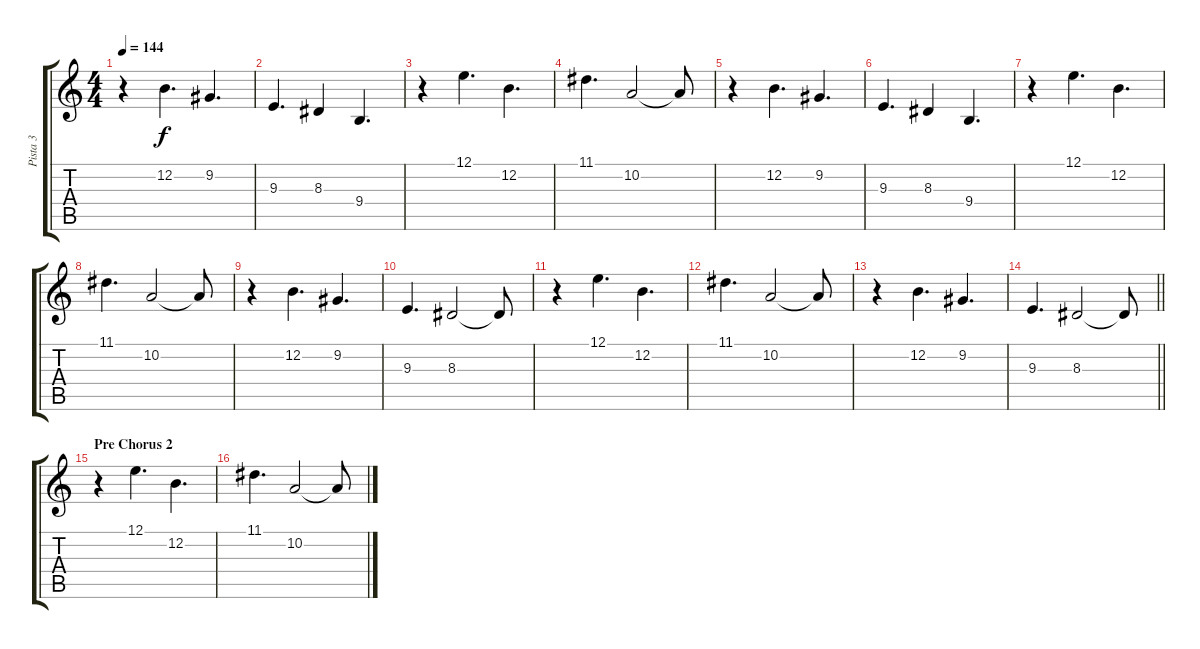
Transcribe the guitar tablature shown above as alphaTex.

\track ("Pista 3" "Pista 3") {instrument synthstrings1}
\staff {score tabs}
\tuning (E4 B3 G3 D3 A2 E2) {hide}
\ts (4 4)
\tempo 144
\clef g2
\ks c
r.4{dy f} 12.2.4{d} 9.2.4{d} |
9.3.4{d} 8.3.4 9.4.4{d} |
r.4 12.1.4{d} 12.2.4{d} |
11.1.4{d} 10.2.2 10.2{t}.8 |
r.4 12.2.4{d} 9.2.4{d} |
9.3.4{d} 8.3.4 9.4.4{d} |
r.4 12.1.4{d} 12.2.4{d} |
11.1.4{d} 10.2.2 10.2{t}.8 |
r.4 12.2.4{d} 9.2.4{d} |
9.3.4{d} 8.3.2 8.3{t}.8 |
r.4 12.1.4{d} 12.2.4{d} |
11.1.4{d} 10.2.2 10.2{t}.8 |
r.4 12.2.4{d} 9.2.4{d} |
\barLineRight lightlight
9.3.4{d} 8.3.2 8.3{t}.8 |
\section ("" "Pre Chorus 2")
r.4 12.1.4{d} 12.2.4{d} |
11.1.4{d} 10.2.2 10.2{t}.8
